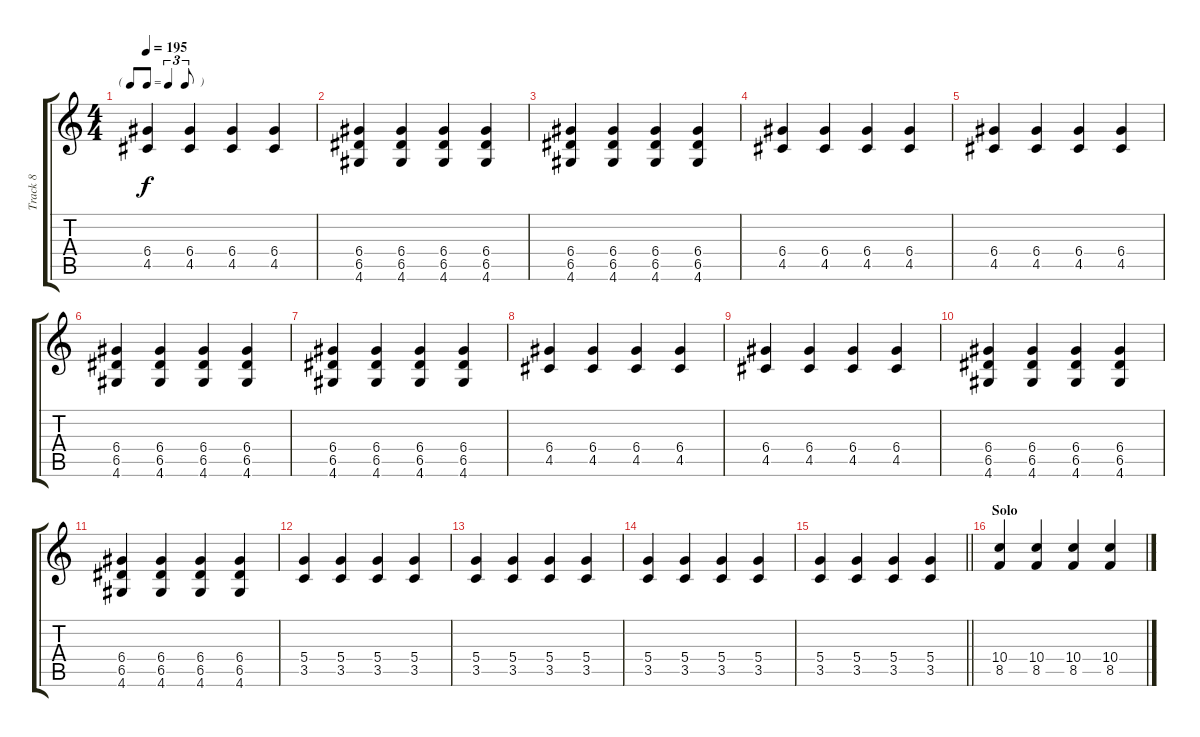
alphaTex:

\track ("Track 8" "Track 8") {instrument acousticguitarsteel}
\staff {score tabs}
\tuning (E4 B3 G3 D3 A2 E2) {hide}
\ts (4 4)
\tf triplet8th
\tempo 195
\clef g2
\ks c
(6.4 4.5).4{dy f} (6.4 4.5).4 (6.4 4.5).4 (6.4 4.5).4 |
(6.4 6.5 4.6).4 (6.4 6.5 4.6).4 (6.4 6.5 4.6).4 (6.4 6.5 4.6).4 |
(6.4 6.5 4.6).4 (6.4 6.5 4.6).4 (6.4 6.5 4.6).4 (6.4 6.5 4.6).4 |
(6.4 4.5).4 (6.4 4.5).4 (6.4 4.5).4 (6.4 4.5).4 |
(6.4 4.5).4 (6.4 4.5).4 (6.4 4.5).4 (6.4 4.5).4 |
(6.4 6.5 4.6).4 (6.4 6.5 4.6).4 (6.4 6.5 4.6).4 (6.4 6.5 4.6).4 |
(6.4 6.5 4.6).4 (6.4 6.5 4.6).4 (6.4 6.5 4.6).4 (6.4 6.5 4.6).4 |
(6.4 4.5).4 (6.4 4.5).4 (6.4 4.5).4 (6.4 4.5).4 |
(6.4 4.5).4 (6.4 4.5).4 (6.4 4.5).4 (6.4 4.5).4 |
(6.4 6.5 4.6).4 (6.4 6.5 4.6).4 (6.4 6.5 4.6).4 (6.4 6.5 4.6).4 |
(6.4 6.5 4.6).4 (6.4 6.5 4.6).4 (6.4 6.5 4.6).4 (6.4 6.5 4.6).4 |
(5.4 3.5).4 (5.4 3.5).4 (5.4 3.5).4 (5.4 3.5).4 |
(5.4 3.5).4 (5.4 3.5).4 (5.4 3.5).4 (5.4 3.5).4 |
(5.4 3.5).4 (5.4 3.5).4 (5.4 3.5).4 (5.4 3.5).4 |
\barLineRight lightlight
(5.4 3.5).4 (5.4 3.5).4 (5.4 3.5).4 (5.4 3.5).4 |
\section ("" "Solo")
(10.4 8.5).4 (10.4 8.5).4 (10.4 8.5).4 (10.4 8.5).4
